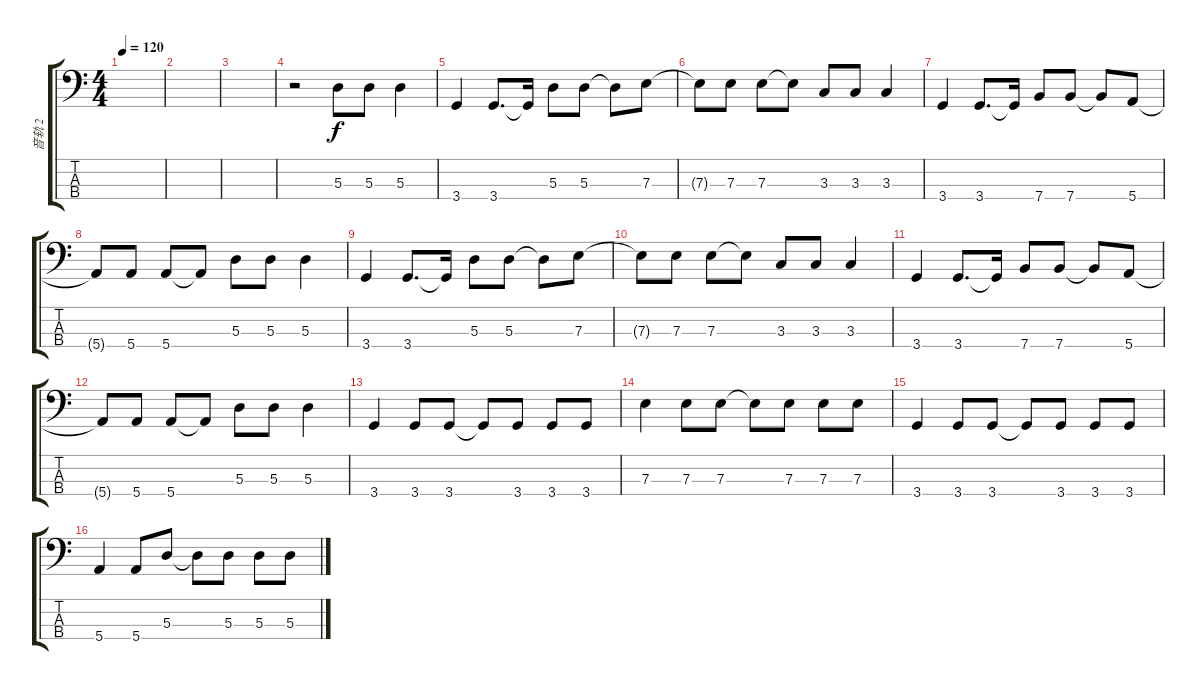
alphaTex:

\track ("音轨 2" "音轨 2") {instrument electricbassfinger}
\staff {score tabs}
\tuning (G2 D2 A1 E1) {hide}
\ts (4 4)
\tempo 120
\clef f4
\ks c
|
|
|
r.2{txt ""} 5.3.8 5.3.8 5.3.4 |
3.4.4 3.4.8{d} 3.4{t}.16 5.3.8 5.3.8 5.3{t}.8 7.3.8 |
7.3{t}.8 7.3.8 7.3.8 7.3{t}.8 3.3.8 3.3.8 3.3.4 |
3.4.4 3.4.8{d} 3.4{t}.16 7.4.8 7.4.8 7.4{t}.8 5.4.8 |
5.4{t}.8 5.4.8 5.4.8 5.4{t}.8 5.3.8 5.3.8 5.3.4 |
3.4.4 3.4.8{d} 3.4{t}.16 5.3.8 5.3.8 5.3{t}.8 7.3.8 |
7.3{t}.8 7.3.8 7.3.8 7.3{t}.8 3.3.8 3.3.8 3.3.4 |
3.4.4 3.4.8{d} 3.4{t}.16 7.4.8 7.4.8 7.4{t}.8 5.4.8 |
5.4{t}.8 5.4.8 5.4.8 5.4{t}.8 5.3.8 5.3.8 5.3.4 |
3.4.4 3.4.8 3.4.8 3.4{t}.8 3.4.8 3.4.8 3.4.8 |
7.3.4 7.3.8 7.3.8 7.3{t}.8 7.3.8 7.3.8 7.3.8 |
3.4.4 3.4.8 3.4.8 3.4{t}.8 3.4.8 3.4.8 3.4.8 |
5.4.4 5.4.8 5.3.8 5.3{t}.8 5.3.8 5.3.8 5.3.8
